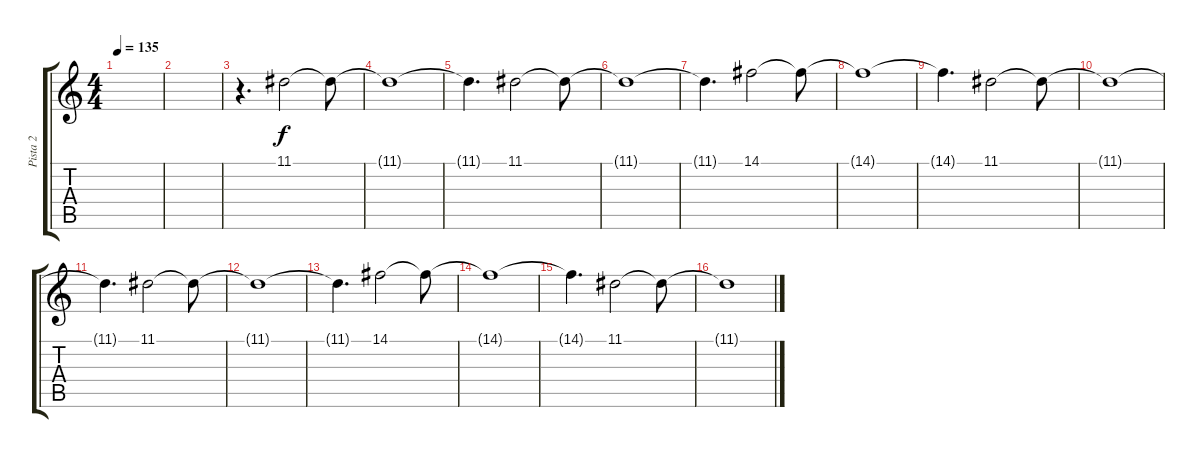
\track ("Pista 2" "Pista 2") {instrument churchorgan}
\staff {score tabs}
\tuning (E4 B3 G3 D3 A2 E2) {hide}
\ts (4 4)
\tempo 135
\clef g2
\ks c
|
|
r.4{d} 11.1.2 11.1{t}.8 |
11.1{t}.1 |
11.1{t}.4{d} 11.1.2 11.1{t}.8 |
11.1{t}.1 |
11.1{t}.4{d} 14.1.2 14.1{t}.8 |
14.1{t}.1 |
14.1{t}.4{d} 11.1.2 11.1{t}.8 |
11.1{t}.1 |
11.1{t}.4{d} 11.1.2 11.1{t}.8 |
11.1{t}.1 |
11.1{t}.4{d} 14.1.2 14.1{t}.8 |
14.1{t}.1 |
14.1{t}.4{d} 11.1.2 11.1{t}.8 |
11.1{t}.1
